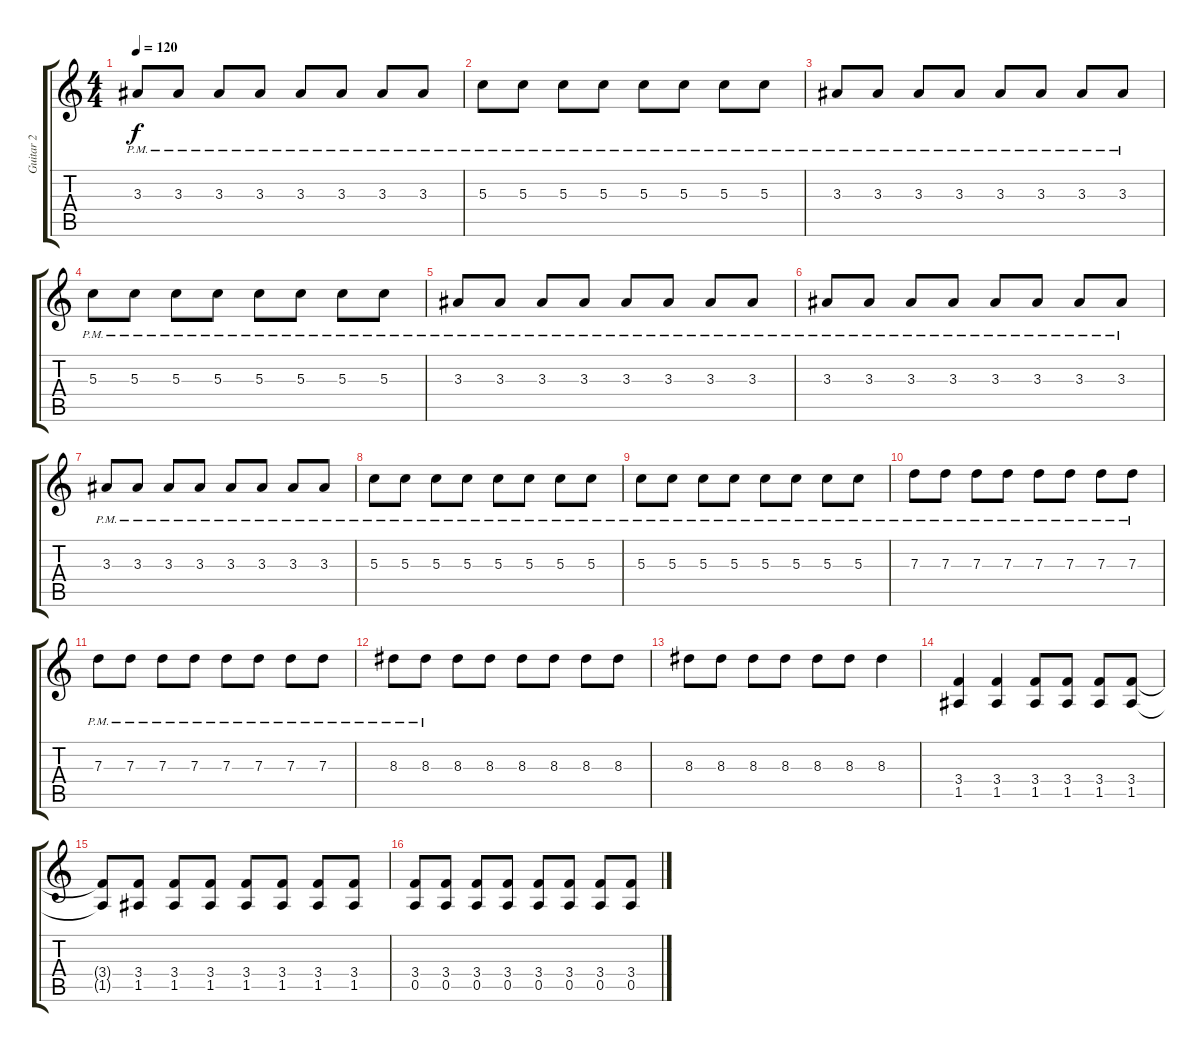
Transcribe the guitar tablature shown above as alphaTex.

\track ("Guitar 2" "Guitar 2") {instrument distortionguitar}
\staff {score tabs}
\tuning (E4 B3 G3 D3 A2 E2) {hide}
\ts (4 4)
\tempo 120
\clef g2
\ks c
3.3{pm}.8{dy f} 3.3{pm}.8 3.3{pm}.8 3.3{pm}.8 3.3{pm}.8 3.3{pm}.8 3.3{pm}.8 3.3{pm}.8 |
5.3{pm}.8 5.3{pm}.8 5.3{pm}.8 5.3{pm}.8 5.3{pm}.8 5.3{pm}.8 5.3{pm}.8 5.3{pm}.8 |
3.3{pm}.8 3.3{pm}.8 3.3{pm}.8 3.3{pm}.8 3.3{pm}.8 3.3{pm}.8 3.3{pm}.8 3.3{pm}.8 |
5.3{pm}.8 5.3{pm}.8 5.3{pm}.8 5.3{pm}.8 5.3{pm}.8 5.3{pm}.8 5.3{pm}.8 5.3{pm}.8 |
3.3{pm}.8 3.3{pm}.8 3.3{pm}.8 3.3{pm}.8 3.3{pm}.8 3.3{pm}.8 3.3{pm}.8 3.3{pm}.8 |
3.3{pm}.8 3.3{pm}.8 3.3{pm}.8 3.3{pm}.8 3.3{pm}.8 3.3{pm}.8 3.3{pm}.8 3.3{pm}.8 |
3.3{pm}.8 3.3{pm}.8 3.3{pm}.8 3.3{pm}.8 3.3{pm}.8 3.3{pm}.8 3.3{pm}.8 3.3{pm}.8 |
5.3{pm}.8 5.3{pm}.8 5.3{pm}.8 5.3{pm}.8 5.3{pm}.8 5.3{pm}.8 5.3{pm}.8 5.3{pm}.8 |
5.3{pm}.8 5.3{pm}.8 5.3{pm}.8 5.3{pm}.8 5.3{pm}.8 5.3{pm}.8 5.3{pm}.8 5.3{pm}.8 |
7.3{pm}.8 7.3{pm}.8 7.3{pm}.8 7.3{pm}.8 7.3{pm}.8 7.3{pm}.8 7.3{pm}.8 7.3{pm}.8 |
7.3{pm}.8 7.3{pm}.8 7.3{pm}.8 7.3{pm}.8 7.3{pm}.8 7.3{pm}.8 7.3{pm}.8 7.3{pm}.8 |
8.3{pm}.8 8.3{pm}.8 8.3.8 8.3.8 8.3.8 8.3.8 8.3.8 8.3.8 |
8.3.8 8.3.8 8.3.8 8.3.8 8.3.8 8.3.8 8.3.4 |
(3.4 1.5).4 (3.4 1.5).4 (3.4 1.5).8 (3.4 1.5).8 (3.4 1.5).8 (3.4 1.5).8 |
(3.4{t} 1.5{t}).8 (3.4 1.5).8 (3.4 1.5).8 (3.4 1.5).8 (3.4 1.5).8 (3.4 1.5).8 (3.4 1.5).8 (3.4 1.5).8 |
(3.4 0.5).8 (3.4 0.5).8 (3.4 0.5).8 (3.4 0.5).8 (3.4 0.5).8 (3.4 0.5).8 (3.4 0.5).8 (3.4 0.5).8
